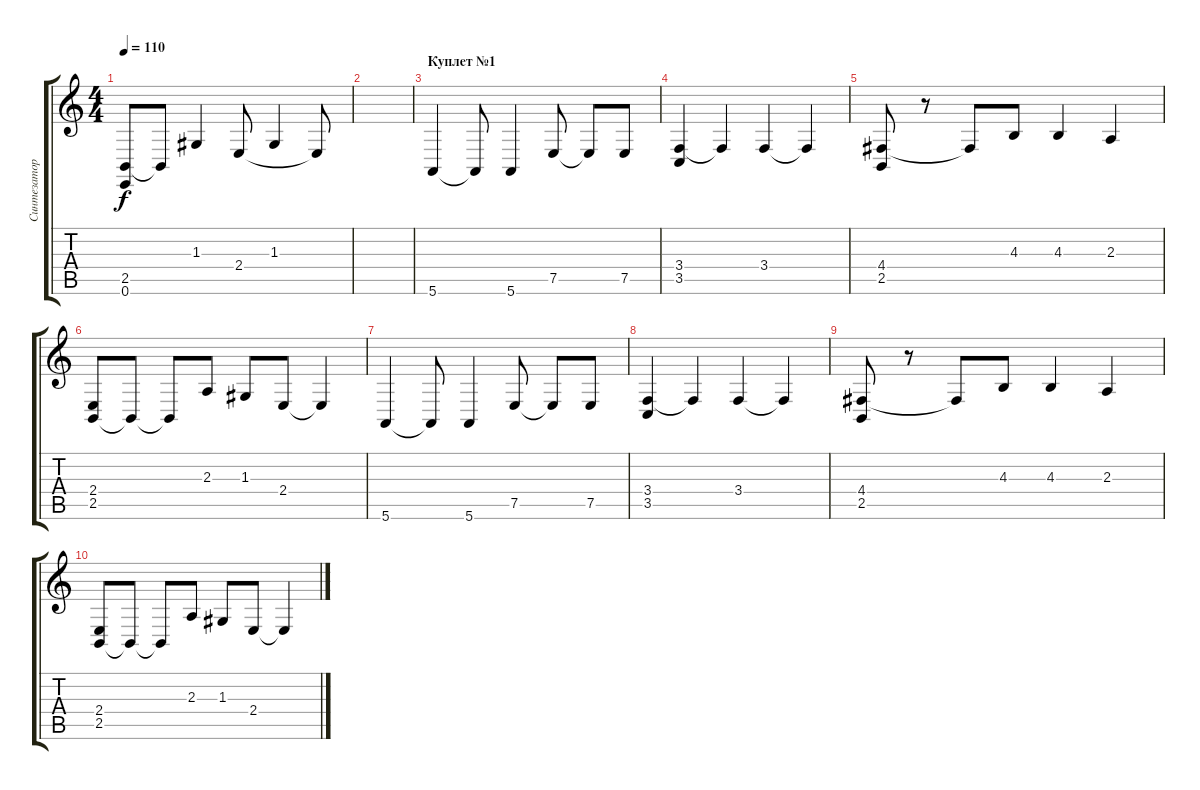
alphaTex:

\track ("Синтезатор" "Синтезатор") {instrument electricgrandpiano}
\staff {score tabs}
\tuning (E4 B3 G3 D3 A2 E2) {hide}
\ts (4 4)
\tempo 110
\clef g2
\ks c
(2.5 0.6).8{dy f} 2.5{t}.8 1.3.4 2.4.8 1.3.4 2.4{t}.8 |
|
\section ("" "Куплет №1")
5.6.4 5.6{t}.8 5.6.4 7.5.8 7.5{t}.8 7.5.8 |
(3.4 3.5).4 3.4{t}.4 3.4.4 3.4{t}.4 |
(4.4 2.5).8 r.8 4.4{t}.8 4.3.8 4.3.4 2.3.4 |
(2.4 2.5).8 2.5{t}.8 2.5{t}.8 2.3.8 1.3.8 2.4.8 2.4{t}.4 |
5.6.4 5.6{t}.8 5.6.4 7.5.8 7.5{t}.8 7.5.8 |
(3.4 3.5).4 3.4{t}.4 3.4.4 3.4{t}.4 |
(4.4 2.5).8 r.8 4.4{t}.8 4.3.8 4.3.4 2.3.4 |
(2.4 2.5).8 2.5{t}.8 2.5{t}.8 2.3.8 1.3.8 2.4.8 2.4{t}.4
